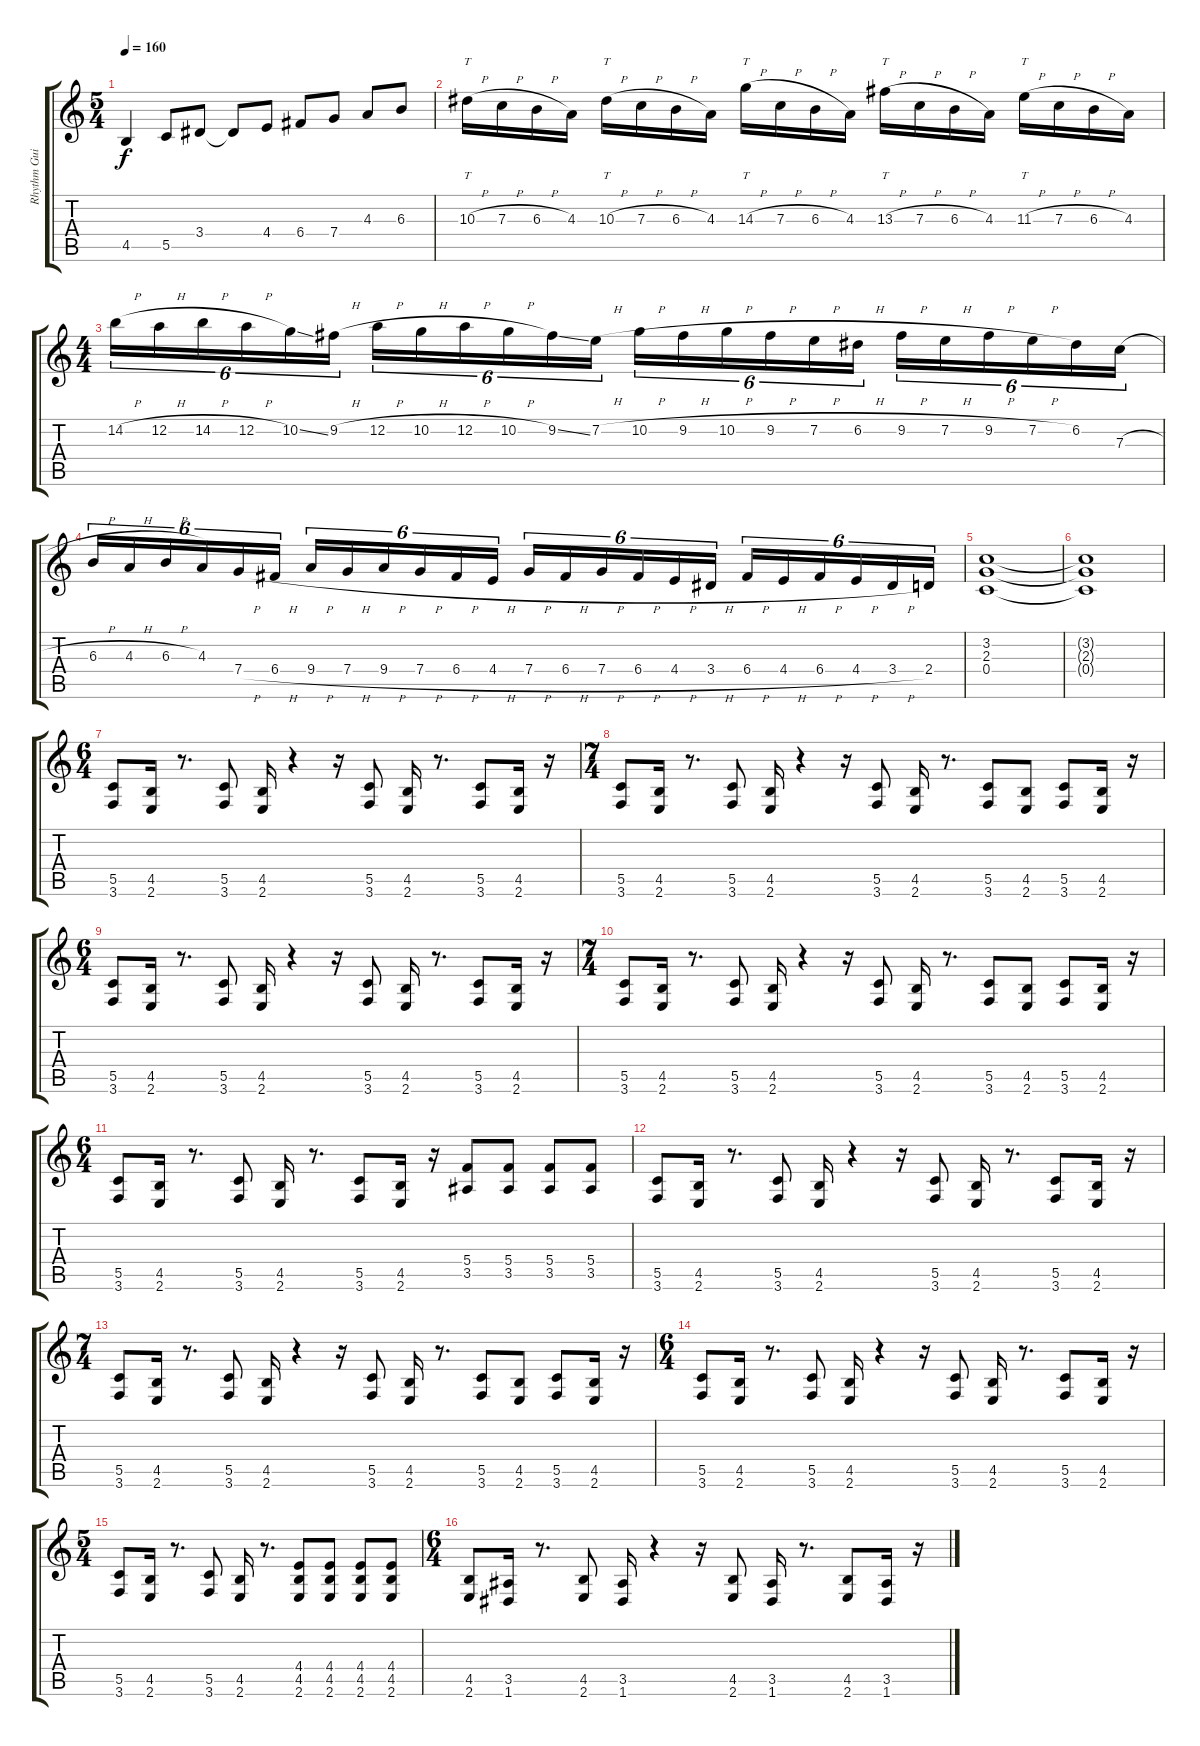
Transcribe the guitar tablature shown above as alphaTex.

\track ("Rhythm Guitar" "Rhythm Gui") {instrument overdrivenguitar}
\staff {score tabs}
\tuning (D4 A3 F3 C3 G2 D2) {hide}
\ts (5 4)
\tempo 160
\clef g2
\ks c
4.5.4{dy f} 5.5.8 3.4.8 3.4{t}.8 4.4.8 6.4.8 7.4.8 4.3.8 6.3.8 |
10.3{h}.16{tt} 7.3{h}.16 6.3{h}.16 4.3.16 10.3{h}.16{tt} 7.3{h}.16 6.3{h}.16 4.3.16 14.3{h}.16{tt} 7.3{h}.16 6.3{h}.16 4.3.16 13.3{h}.16{tt} 7.3{h}.16 6.3{h}.16 4.3.16 11.3{h}.16{tt} 7.3{h}.16 6.3{h}.16 4.3.16 |
\ts (4 4)
14.2{h}.16{tu (6 4)} 12.2{h}.16{tu (6 4)} 14.2{h}.16{tu (6 4)} 12.2{h}.16{tu (6 4)} 10.2{ss}.16{tu (6 4)} 9.2{h}.16{tu (6 4)} 12.2{h}.16{tu (6 4)} 10.2{h}.16{tu (6 4)} 12.2{h}.16{tu (6 4)} 10.2{h}.16{tu (6 4)} 9.2{ss}.16{tu (6 4)} 7.2{h}.16{tu (6 4)} 10.2{h}.16{tu (6 4)} 9.2{h}.16{tu (6 4)} 10.2{h}.16{tu (6 4)} 9.2{h}.16{tu (6 4)} 7.2{h}.16{tu (6 4)} 6.2{h}.16{tu (6 4)} 9.2{h}.16{tu (6 4)} 7.2{h}.16{tu (6 4)} 9.2{h}.16{tu (6 4)} 7.2{h}.16{tu (6 4)} 6.2.16{tu (6 4)} 7.3{h}.16{tu (6 4)} |
6.3{h}.16{tu (6 4)} 4.3{h}.16{tu (6 4)} 6.3{h}.16{tu (6 4)} 4.3.16{tu (6 4)} 7.4{h}.16{tu (6 4)} 6.4{h}.16{tu (6 4)} 9.4{h}.16{tu (6 4)} 7.4{h}.16{tu (6 4)} 9.4{h}.16{tu (6 4)} 7.4{h}.16{tu (6 4)} 6.4{h}.16{tu (6 4)} 4.4{h}.16{tu (6 4)} 7.4{h}.16{tu (6 4)} 6.4{h}.16{tu (6 4)} 7.4{h}.16{tu (6 4)} 6.4{h}.16{tu (6 4)} 4.4{h}.16{tu (6 4)} 3.4{h}.16{tu (6 4)} 6.4{h}.16{tu (6 4)} 4.4{h}.16{tu (6 4)} 6.4{h}.16{tu (6 4)} 4.4{h}.16{tu (6 4)} 3.4{h}.16{tu (6 4)} 2.4.16{tu (6 4)} |
(3.2 2.3 0.4).1 |
(3.2{t} 2.3{t} 0.4{t}).1 |
\ts (6 4)
(5.5 3.6).8 (4.5 2.6).16 r.8{d} (5.5 3.6).8 (4.5 2.6).16 r.4 r.16 (5.5 3.6).8 (4.5 2.6).16 r.8{d} (5.5 3.6).8 (4.5 2.6).16 r.16 |
\ts (7 4)
(5.5 3.6).8 (4.5 2.6).16 r.8{d} (5.5 3.6).8 (4.5 2.6).16 r.4 r.16 (5.5 3.6).8 (4.5 2.6).16 r.8{d} (5.5 3.6).8 (4.5 2.6).8 (5.5 3.6).8 (4.5 2.6).16 r.16 |
\ts (6 4)
(5.5 3.6).8 (4.5 2.6).16 r.8{d} (5.5 3.6).8 (4.5 2.6).16 r.4 r.16 (5.5 3.6).8 (4.5 2.6).16 r.8{d} (5.5 3.6).8 (4.5 2.6).16 r.16 |
\ts (7 4)
(5.5 3.6).8 (4.5 2.6).16 r.8{d} (5.5 3.6).8 (4.5 2.6).16 r.4 r.16 (5.5 3.6).8 (4.5 2.6).16 r.8{d} (5.5 3.6).8 (4.5 2.6).8 (5.5 3.6).8 (4.5 2.6).16 r.16 |
\ts (6 4)
(5.5 3.6).8 (4.5 2.6).16 r.8{d} (5.5 3.6).8 (4.5 2.6).16 r.8{d} (5.5 3.6).8 (4.5 2.6).16 r.16 (5.4 3.5).8 (5.4 3.5).8 (5.4 3.5).8 (5.4 3.5).8 |
(5.5 3.6).8 (4.5 2.6).16 r.8{d} (5.5 3.6).8 (4.5 2.6).16 r.4 r.16 (5.5 3.6).8 (4.5 2.6).16 r.8{d} (5.5 3.6).8 (4.5 2.6).16 r.16 |
\ts (7 4)
(5.5 3.6).8 (4.5 2.6).16 r.8{d} (5.5 3.6).8 (4.5 2.6).16 r.4 r.16 (5.5 3.6).8 (4.5 2.6).16 r.8{d} (5.5 3.6).8 (4.5 2.6).8 (5.5 3.6).8 (4.5 2.6).16 r.16 |
\ts (6 4)
(5.5 3.6).8 (4.5 2.6).16 r.8{d} (5.5 3.6).8 (4.5 2.6).16 r.4 r.16 (5.5 3.6).8 (4.5 2.6).16 r.8{d} (5.5 3.6).8 (4.5 2.6).16 r.16 |
\ts (5 4)
(5.5 3.6).8 (4.5 2.6).16 r.8{d} (5.5 3.6).8 (4.5 2.6).16 r.8{d} (4.4 4.5 2.6).8 (4.4 4.5 2.6).8 (4.4 4.5 2.6).8 (4.4 4.5 2.6).8 |
\ts (6 4)
(4.5 2.6).8 (3.5 1.6).16 r.8{d} (4.5 2.6).8 (3.5 1.6).16 r.4 r.16 (4.5 2.6).8 (3.5 1.6).16 r.8{d} (4.5 2.6).8 (3.5 1.6).16 r.16
